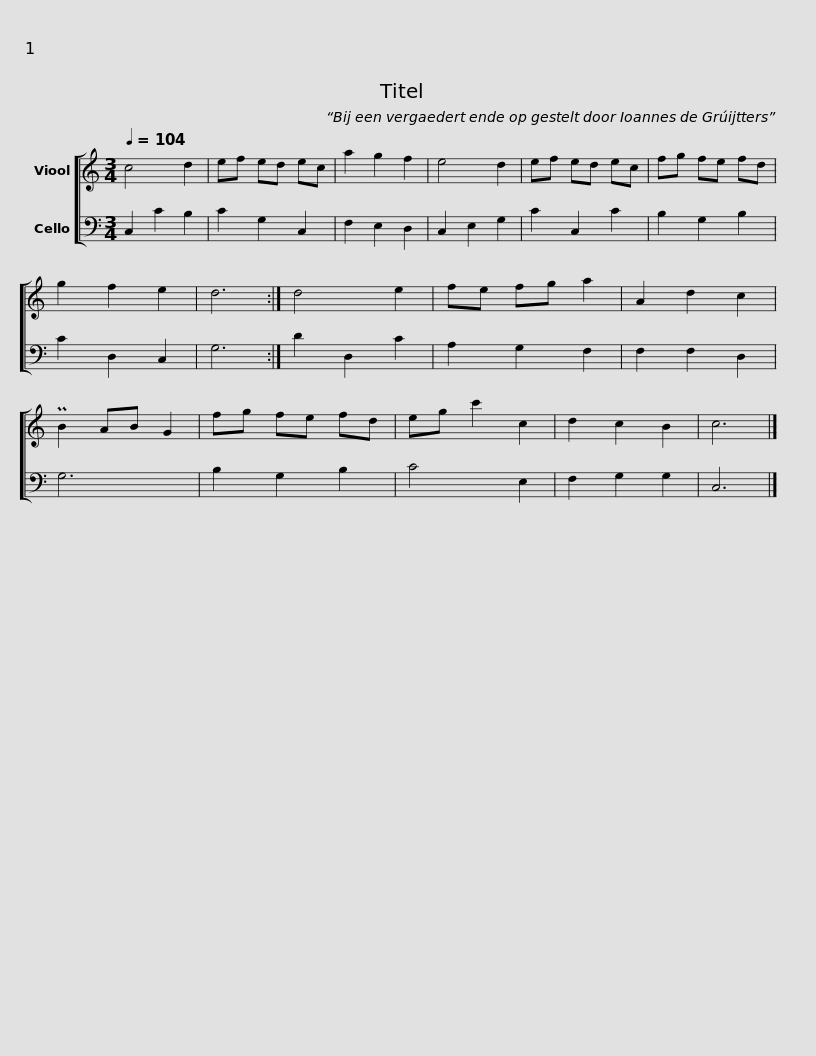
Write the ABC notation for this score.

X:1
%%score [ 1 2 ]
L:1/8
Q:1/4=104
M:3/4
I:linebreak $
K:C
V:1 treble
V:2 bass
V:1
 c4 d2 | ef ed ec | a2 g2 f2 | e4 d2 |$ ef ed ec | %5
 fg fe fd | g2 f2 e2 | d6 :|$ d4 e2 | fe fg a2 | %10
 A2 d2 c2 | PB2 AB G2 |$ fg fe fd | eg c'2 c2 | d2 c2 B2 | %15
 c6 |] %16
V:2
 C,2 C2 B,2 | C2 G,2 C,2 | F,2 E,2 D,2 | C,2 E,2 G,2 |$ C2 C,2 C2 | %5
 B,2 G,2 B,2 | C2 D,2 C,2 | G,6 :|$ D2 D,2 C2 | A,2 G,2 F,2 | %10
 F,2 F,2 D,2 | G,6 |$ B,2 G,2 B,2 | C4 E,2 | F,2 G,2 G,2 | %15
 C,6 |] %16
